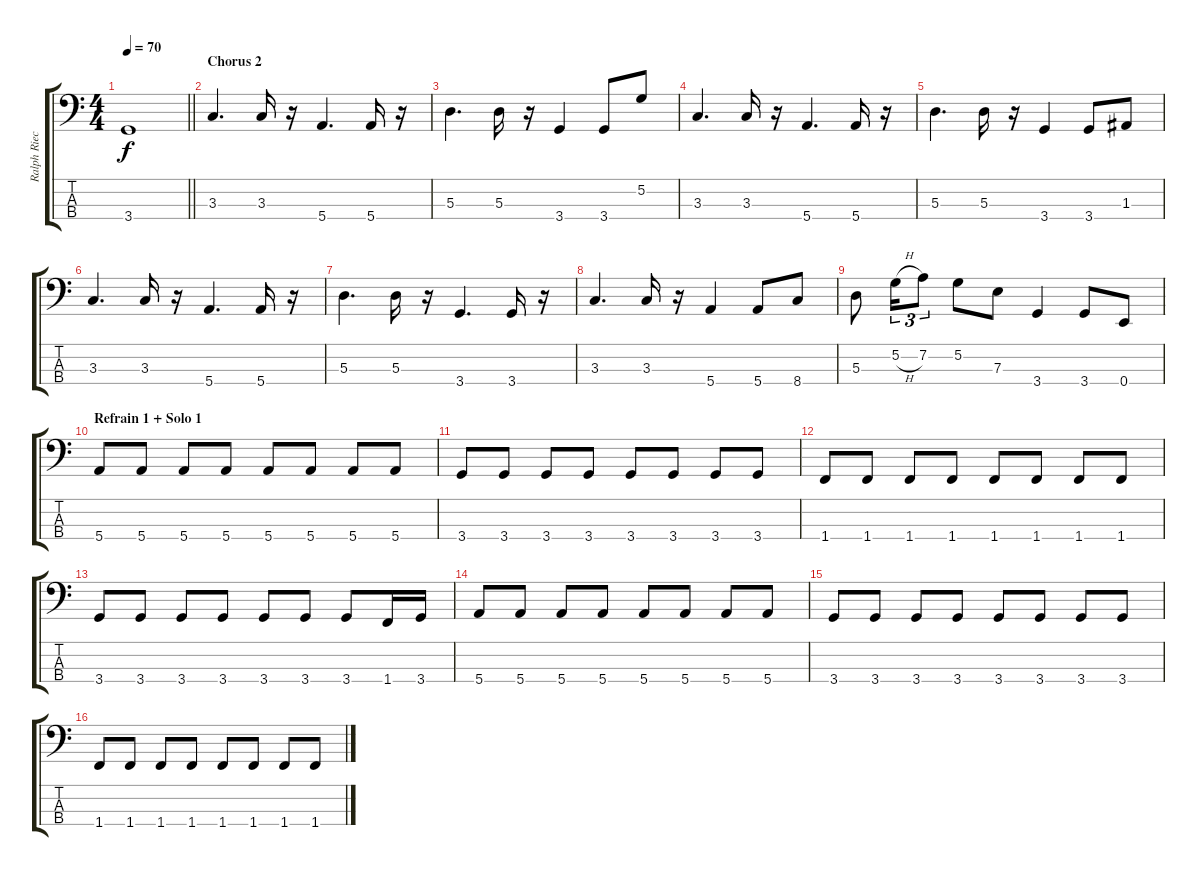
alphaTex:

\track ("Ralph Rieckermann" "Ralph Riec") {instrument electricbassfinger}
\staff {score tabs}
\tuning (G2 D2 A1 E1) {hide}
\ts (4 4)
\tempo 70
\clef f4
\barLineRight lightlight
\ks c
3.4.1{dy f} |
\section ("" "Chorus 2")
3.3.4{d} 3.3.16 r.16 5.4.4{d} 5.4.16 r.16 |
5.3.4{d} 5.3.16 r.16 3.4.4 3.4.8 5.2.8 |
3.3.4{d} 3.3.16 r.16 5.4.4{d} 5.4.16 r.16 |
5.3.4{d} 5.3.16 r.16 3.4.4 3.4.8 1.3.8 |
3.3.4{d} 3.3.16 r.16 5.4.4{d} 5.4.16 r.16 |
5.3.4{d} 5.3.16 r.16 3.4.4{d} 3.4.16 r.16 |
3.3.4{d} 3.3.16 r.16 5.4.4 5.4.8 8.4.8 |
5.3.8 5.2{h}.16{tu (3 2)} 7.2.8{tu (3 2)} 5.2.8 7.3.8 3.4.4 3.4.8 0.4.8 |
\section ("" "Refrain 1 + Solo 1")
5.4.8 5.4.8 5.4.8 5.4.8 5.4.8 5.4.8 5.4.8 5.4.8 |
3.4.8 3.4.8 3.4.8 3.4.8 3.4.8 3.4.8 3.4.8 3.4.8 |
1.4.8 1.4.8 1.4.8 1.4.8 1.4.8 1.4.8 1.4.8 1.4.8 |
3.4.8 3.4.8 3.4.8 3.4.8 3.4.8 3.4.8 3.4.8 1.4.16 3.4.16 |
5.4.8 5.4.8 5.4.8 5.4.8 5.4.8 5.4.8 5.4.8 5.4.8 |
3.4.8 3.4.8 3.4.8 3.4.8 3.4.8 3.4.8 3.4.8 3.4.8 |
1.4.8 1.4.8 1.4.8 1.4.8 1.4.8 1.4.8 1.4.8 1.4.8
